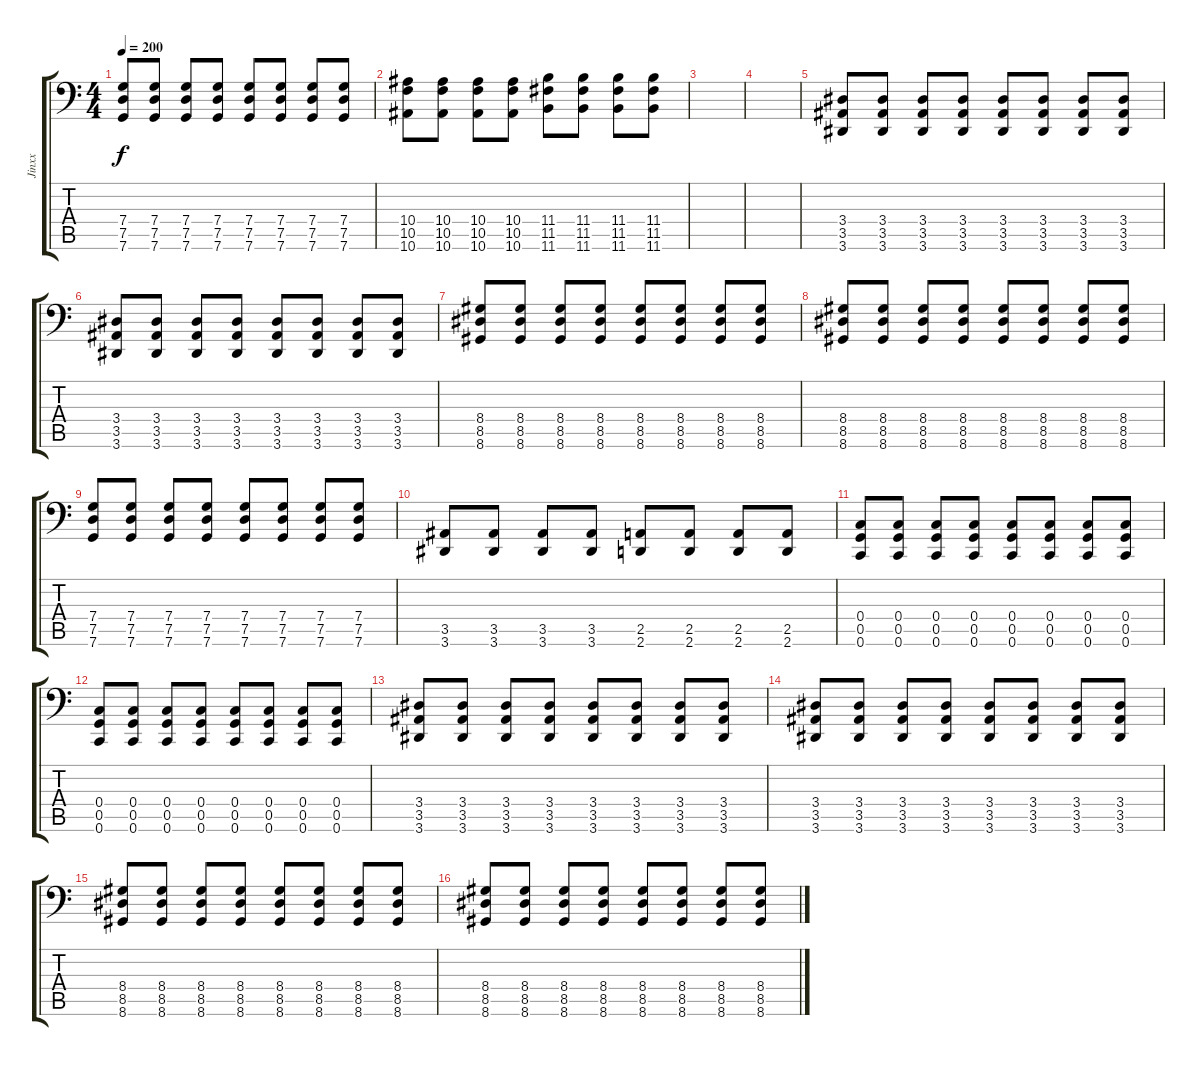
\track ("Jinxx" "Jinxx") {instrument distortionguitar}
\staff {score tabs}
\tuning (D3 A2 F2 C2 G1 C1) {hide}
\ts (4 4)
\tempo 200
\clef f4
\ks c
(7.4 7.5 7.6).8{dy f} (7.4 7.5 7.6).8 (7.4 7.5 7.6).8 (7.4 7.5 7.6).8 (7.4 7.5 7.6).8 (7.4 7.5 7.6).8 (7.4 7.5 7.6).8 (7.4 7.5 7.6).8 |
(10.4 10.5 10.6).8 (10.4 10.5 10.6).8 (10.4 10.5 10.6).8 (10.4 10.5 10.6).8 (11.4 11.5 11.6).8 (11.4 11.5 11.6).8 (11.4 11.5 11.6).8 (11.4 11.5 11.6).8 |
|
|
(3.4 3.5 3.6).8 (3.4 3.5 3.6).8 (3.4 3.5 3.6).8 (3.4 3.5 3.6).8 (3.4 3.5 3.6).8 (3.4 3.5 3.6).8 (3.4 3.5 3.6).8 (3.4 3.5 3.6).8 |
(3.4 3.5 3.6).8 (3.4 3.5 3.6).8 (3.4 3.5 3.6).8 (3.4 3.5 3.6).8 (3.4 3.5 3.6).8 (3.4 3.5 3.6).8 (3.4 3.5 3.6).8 (3.4 3.5 3.6).8 |
(8.4 8.5 8.6).8 (8.4 8.5 8.6).8 (8.4 8.5 8.6).8 (8.4 8.5 8.6).8 (8.4 8.5 8.6).8 (8.4 8.5 8.6).8 (8.4 8.5 8.6).8 (8.4 8.5 8.6).8 |
(8.4 8.5 8.6).8 (8.4 8.5 8.6).8 (8.4 8.5 8.6).8 (8.4 8.5 8.6).8 (8.4 8.5 8.6).8 (8.4 8.5 8.6).8 (8.4 8.5 8.6).8 (8.4 8.5 8.6).8 |
(7.4 7.5 7.6).8 (7.4 7.5 7.6).8 (7.4 7.5 7.6).8 (7.4 7.5 7.6).8 (7.4 7.5 7.6).8 (7.4 7.5 7.6).8 (7.4 7.5 7.6).8 (7.4 7.5 7.6).8 |
(3.5 3.6).8 (3.5 3.6).8 (3.5 3.6).8 (3.5 3.6).8 (2.5 2.6).8 (2.5 2.6).8 (2.5 2.6).8 (2.5 2.6).8 |
(0.4 0.5 0.6).8 (0.4 0.5 0.6).8 (0.4 0.5 0.6).8 (0.4 0.5 0.6).8 (0.4 0.5 0.6).8 (0.4 0.5 0.6).8 (0.4 0.5 0.6).8 (0.4 0.5 0.6).8 |
(0.4 0.5 0.6).8 (0.4 0.5 0.6).8 (0.4 0.5 0.6).8 (0.4 0.5 0.6).8 (0.4 0.5 0.6).8 (0.4 0.5 0.6).8 (0.4 0.5 0.6).8 (0.4 0.5 0.6).8 |
(3.4 3.5 3.6).8 (3.4 3.5 3.6).8 (3.4 3.5 3.6).8 (3.4 3.5 3.6).8 (3.4 3.5 3.6).8 (3.4 3.5 3.6).8 (3.4 3.5 3.6).8 (3.4 3.5 3.6).8 |
(3.4 3.5 3.6).8 (3.4 3.5 3.6).8 (3.4 3.5 3.6).8 (3.4 3.5 3.6).8 (3.4 3.5 3.6).8 (3.4 3.5 3.6).8 (3.4 3.5 3.6).8 (3.4 3.5 3.6).8 |
(8.4 8.5 8.6).8 (8.4 8.5 8.6).8 (8.4 8.5 8.6).8 (8.4 8.5 8.6).8 (8.4 8.5 8.6).8 (8.4 8.5 8.6).8 (8.4 8.5 8.6).8 (8.4 8.5 8.6).8 |
(8.4 8.5 8.6).8 (8.4 8.5 8.6).8 (8.4 8.5 8.6).8 (8.4 8.5 8.6).8 (8.4 8.5 8.6).8 (8.4 8.5 8.6).8 (8.4 8.5 8.6).8 (8.4 8.5 8.6).8
